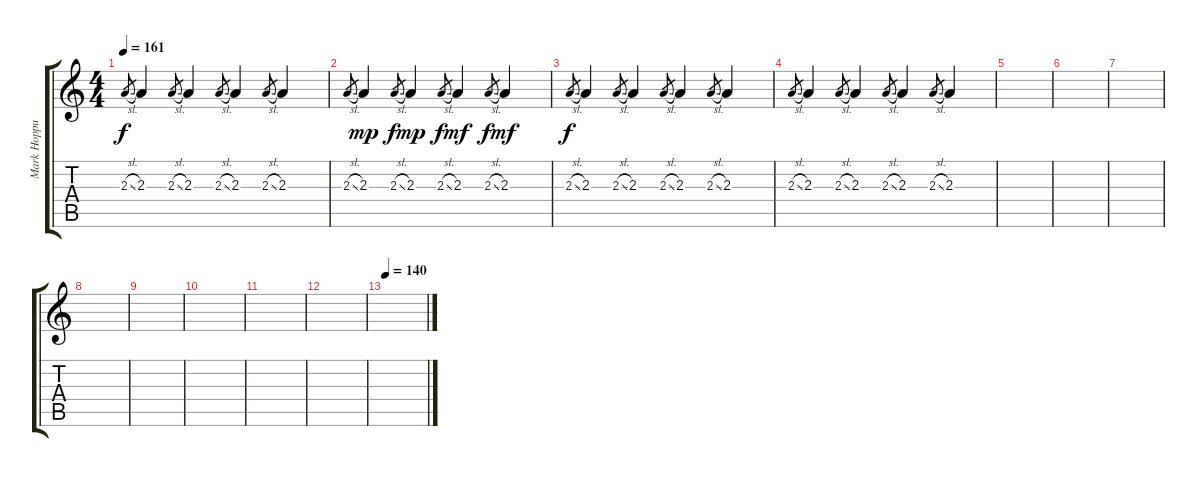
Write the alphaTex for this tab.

\track ("Mark Hoppus - Vocal" "Mark Hoppu") {instrument lead2sawtooth}
\staff {score tabs}
\tuning (E5 B4 G4 D4 A3 E3) {hide}
\ts (4 4)
\tempo 161
\clef g2
\ks c
2.3{sl}.8{gr dy f} 2.3.4 2.3{sl}.8{gr} 2.3.4 2.3{sl}.8{gr} 2.3.4 2.3{sl}.8{gr} 2.3.4 |
2.3{sl}.8{gr} 2.3.4{dy mp} 2.3{sl}.8{gr dy f} 2.3.4{dy mp} 2.3{sl}.8{gr dy f} 2.3.4{dy mf} 2.3{sl}.8{gr dy f} 2.3.4{dy mf} |
2.3{sl}.8{gr dy f} 2.3.4 2.3{sl}.8{gr} 2.3.4 2.3{sl}.8{gr} 2.3.4 2.3{sl}.8{gr} 2.3.4 |
2.3{sl}.8{gr} 2.3.4 2.3{sl}.8{gr} 2.3.4 2.3{sl}.8{gr} 2.3.4 2.3{sl}.8{gr} 2.3.4 |
|
|
|
|
|
|
|
|
\tempo 140
